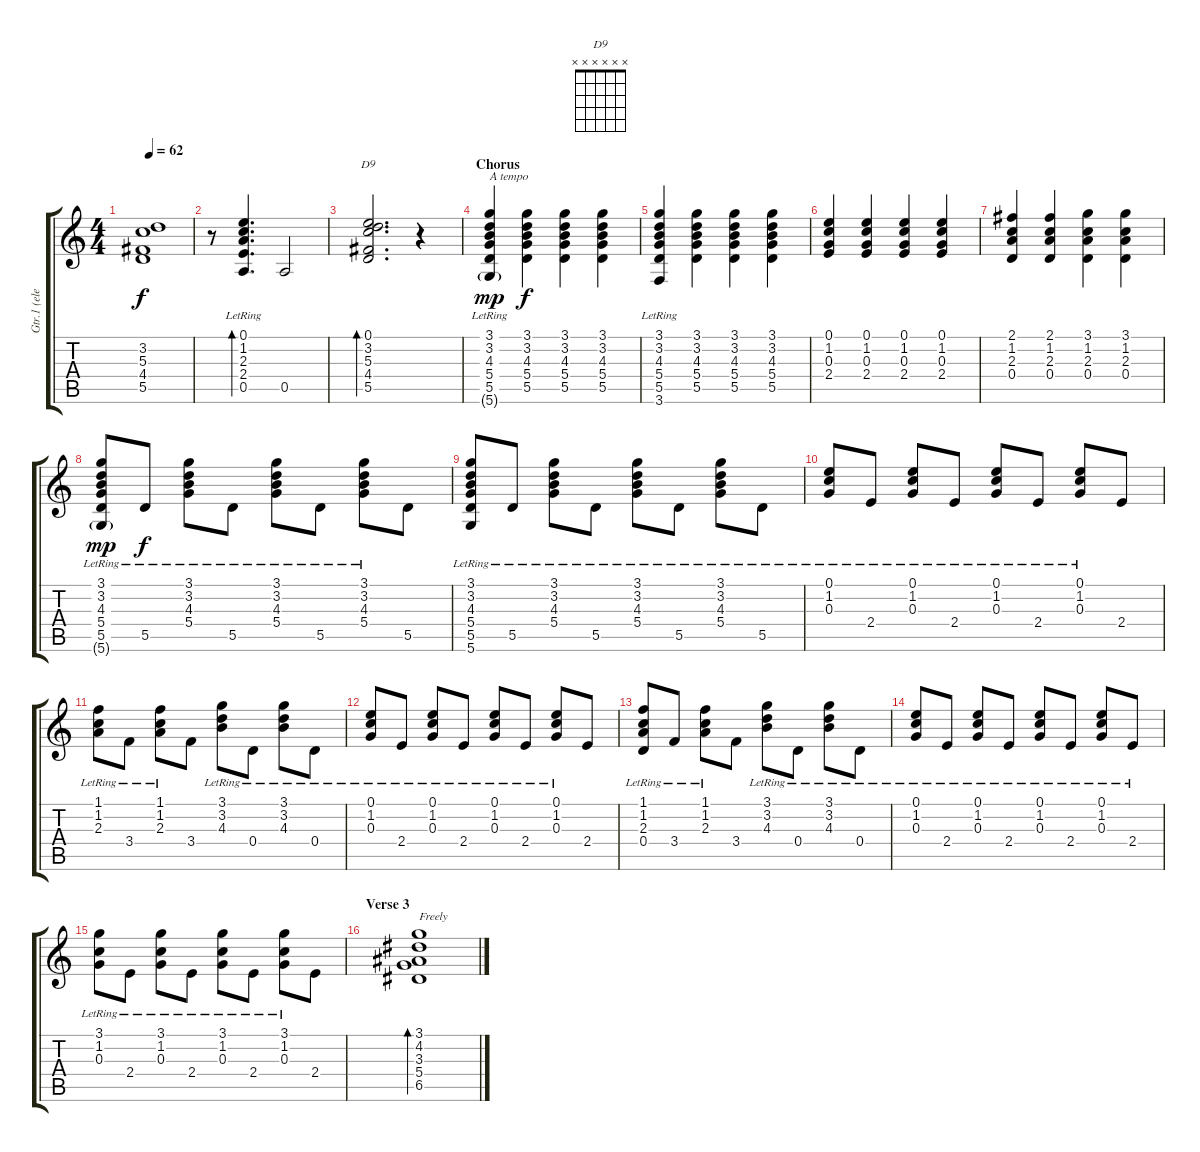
\track ("Gtr.1 (elec.)" "Gtr.1 (ele") {instrument electricguitarjazz}
\staff {score tabs}
\tuning (E4 B3 G3 D3 A2 D2) {hide}
\chord ("D9" x x x x x x)
\ts (4 4)
\tempo 62
\clef g2
\ks c
(3.2{t} 5.3{t} 4.4{t} 5.5{t}).1{dy f} |
r.8 (0.1{lr} 1.2{lr} 2.3{lr} 2.4{lr} 0.5).4{d bd 120} 0.5.2 |
(0.1 3.2 5.3 4.4 5.5).2{d bd 120 ch "D9"} r.4 |
\section ("" "Chorus")
(3.1 3.2 4.3 5.4 5.5 5.6{g lr}).4{txt "A tempo" dy mp} (3.1 3.2 4.3 5.4 5.5).4{dy f} (3.1 3.2 4.3 5.4 5.5).4 (3.1 3.2 4.3 5.4 5.5).4 |
(3.1 3.2 4.3 5.4 5.5 3.6{lr}).4 (3.1 3.2 4.3 5.4 5.5).4 (3.1 3.2 4.3 5.4 5.5).4 (3.1 3.2 4.3 5.4 5.5).4 |
(0.1 1.2 0.3 2.4).4 (0.1 1.2 0.3 2.4).4 (0.1 1.2 0.3 2.4).4 (0.1 1.2 0.3 2.4).4 |
(2.1 1.2 2.3 0.4).4 (2.1 1.2 2.3 0.4).4 (3.1 1.2 2.3 0.4).4 (3.1 1.2 2.3 0.4).4 |
(3.1{lr} 3.2{lr} 4.3{lr} 5.4{lr} 5.5 5.6{g lr}).8{dy mp} 5.5{lr}.8{dy f} (3.1{lr} 3.2{lr} 4.3{lr} 5.4{lr}).8 5.5{lr}.8 (3.1{lr} 3.2{lr} 4.3{lr} 5.4{lr}).8 5.5{lr}.8 (3.1{lr} 3.2{lr} 4.3{lr} 5.4{lr}).8 5.5.8 |
(3.1{lr} 3.2{lr} 4.3{lr} 5.4{lr} 5.5{lr} 5.6{lr}).8 5.5{lr}.8 (3.1{lr} 3.2{lr} 4.3{lr} 5.4{lr}).8 5.5{lr}.8 (3.1{lr} 3.2{lr} 4.3{lr} 5.4{lr}).8 5.5{lr}.8 (3.1{lr} 3.2{lr} 4.3{lr} 5.4{lr}).8 5.5{lr}.8 |
(0.1{lr} 1.2{lr} 0.3{lr}).8 2.4{lr}.8 (0.1{lr} 1.2{lr} 0.3{lr}).8 2.4{lr}.8 (0.1{lr} 1.2{lr} 0.3{lr}).8 2.4{lr}.8 (0.1{lr} 1.2{lr} 0.3{lr}).8 2.4.8 |
(1.1{lr} 1.2{lr} 2.3{lr}).8 3.4{lr}.8 (1.1{lr} 1.2{lr} 2.3{lr}).8 3.4.8 (3.1{lr} 3.2{lr} 4.3{lr}).8 0.4{lr}.8 (3.1{lr} 3.2{lr} 4.3{lr}).8 0.4{lr}.8 |
(0.1{lr} 1.2{lr} 0.3{lr}).8 2.4{lr}.8 (0.1{lr} 1.2{lr} 0.3{lr}).8 2.4{lr}.8 (0.1{lr} 1.2{lr} 0.3{lr}).8 2.4{lr}.8 (0.1{lr} 1.2{lr} 0.3{lr}).8 2.4.8 |
(1.1{lr} 1.2{lr} 2.3{lr} 0.4).8 3.4{lr}.8 (1.1{lr} 1.2{lr} 2.3{lr}).8 3.4.8 (3.1{lr} 3.2{lr} 4.3{lr}).8 0.4{lr}.8 (3.1{lr} 3.2{lr} 4.3{lr}).8 0.4{lr}.8 |
(0.1{lr} 1.2{lr} 0.3{lr}).8 2.4{lr}.8 (0.1{lr} 1.2{lr} 0.3{lr}).8 2.4{lr}.8 (0.1{lr} 1.2{lr} 0.3{lr}).8 2.4{lr}.8 (0.1{lr} 1.2{lr} 0.3{lr}).8 2.4{lr}.8 |
(3.1{lr} 1.2{lr} 0.3{lr}).8 2.4{lr}.8 (3.1{lr} 1.2{lr} 0.3{lr}).8 2.4{lr}.8 (3.1{lr} 1.2{lr} 0.3{lr}).8 2.4{lr}.8 (3.1{lr} 1.2{lr} 0.3{lr}).8 2.4.8 |
\section ("" "Verse 3")
(3.1 4.2 3.3 5.4 6.5).1{bd 240 txt "Freely"}
